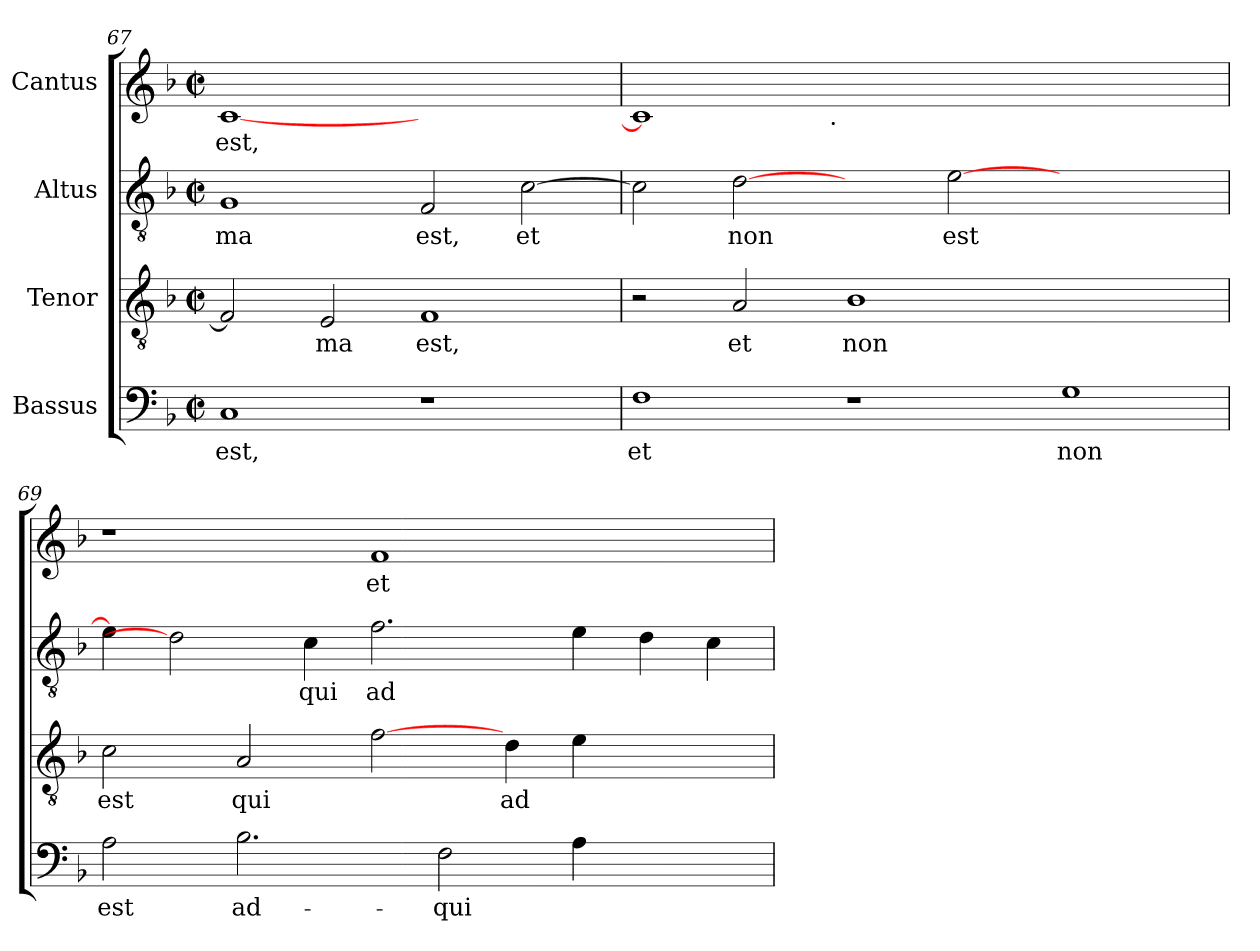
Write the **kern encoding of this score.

**kern	**text	**kern	**text	**kern	**text	**kern	**text
*part4	*part4	*part3	*part3	*part2	*part2	*part1	*part1
*staff4	*staff4	*staff3	*staff3	*staff2	*staff2	*staff1	*staff1
*I"Bassus	*	*I"Tenor	*	*I"Altus	*	*I"Cantus	*
*clefF4	*	*clefGv2	*	*clefGv2	*	*clefG2	*
*k[b-]	*	*k[b-]	*	*k[b-]	*	*k[b-]	*
*F:	*	*F:	*	*F:	*	*F:	*
*M2/2	*	*M2/2	*	*M2/2	*	*M2/2	*
*met(c|)	*	*met(c|)	*	*met(c|)	*	*met(c|)	*
=67	=67	=67	=67	=67	=67	=67	=67
!	!LO:LY:b:cj	!	!	!	!LO:LY:b:cj	!	!LO:LY:b:cj
1C	est,	2F/]	.	1G	ma	[1c	est,
!	!	!	!LO:LY:b:cj	!	!	!	!
.	.	2E/	ma	.	.	.	.
!	!	!	!LO:LY:b:cj	!	!LO:LY:b:cj	!	!
1r	.	1F	est,	2F/	est,	1ryy	.
!	!	!	!	!	!LO:LY:b:cj	!	!
.	.	.	.	[>2c\	et	.	.
=68	=68	=68	=68	=68	=68	=68	=68
!	!LO:LY:b:cj	!	!	!	!	!	!
*	*	*	*	*	*	*^	*
1F	et	2r	.	2c\]	.	1c]	2ryy	.
!	!	!	!LO:LY:b:cj	!	!LO:LY:b:cj	!	!	!
.	.	2A/	et	[2d	non	.	4...ryy	.
!	!	!	!	!	!	!	!LO:TX:b:t=.	!
.	.	.	.	.	.	.	1ryy	.
!	!	!	!LO:LY:b:cj	!	!	!	!	!
1r	.	1B-	non	2ryy	.	0ryy	.	.
!	!	!	!	!	!LO:LY:b	!	!	!
.	.	.	.	[>2e\	est	.	.	.
.	.	.	.	.	.	.	1ryy	.
!	!LO:LY:b:cj	!	!	!	!	!	!	!
1G	non	1ryy	.	1ryy	.	.	.	.
.	.	.	.	.	.	.	32ryy	.
=69	=69	=69	=69	=69	=69	=69	=69	=69
!	!LO:LY:b:cj	!	!LO:LY:b:cj	!	!	!	!	!
*	*	*	*	*	*	*v	*v	*
2A\	est	2c\	est	4e\]	.	1r	.
.	.	.	.	2d]	.	.	.
!	!LO:LY:b:cj	!	!LO:LY:b:cj	!	!	!	!
2.B-\	ad-	2A/	qui	.	.	.	.
!	!	!	!	!	!LO:LY:b:cj	!	!
.	.	.	.	4c\	qui	.	.
!	!	!	!	!	!LO:LY:b:cj	!	!LO:LY:b:cj
.	.	[>2f\	.	2.f\	ad	1f	et
!	!LO:LY:b:cj	!	!	!	!	!	!
2F\	qui	.	.	.	.	.	.
!	!	!	!LO:LY:b:cj	!	!	!	!
.	.	4d\	ad	.	.	.	.
4A\	.	4e\	.	4e\	.	.	.
2ryy	.	2ryy	.	4d\	.	2ryy	.
.	.	.	.	4c\	.	.	.
=	=	=	=	=	=	=	=
*-	*-	*-	*-	*-	*-	*-	*-
